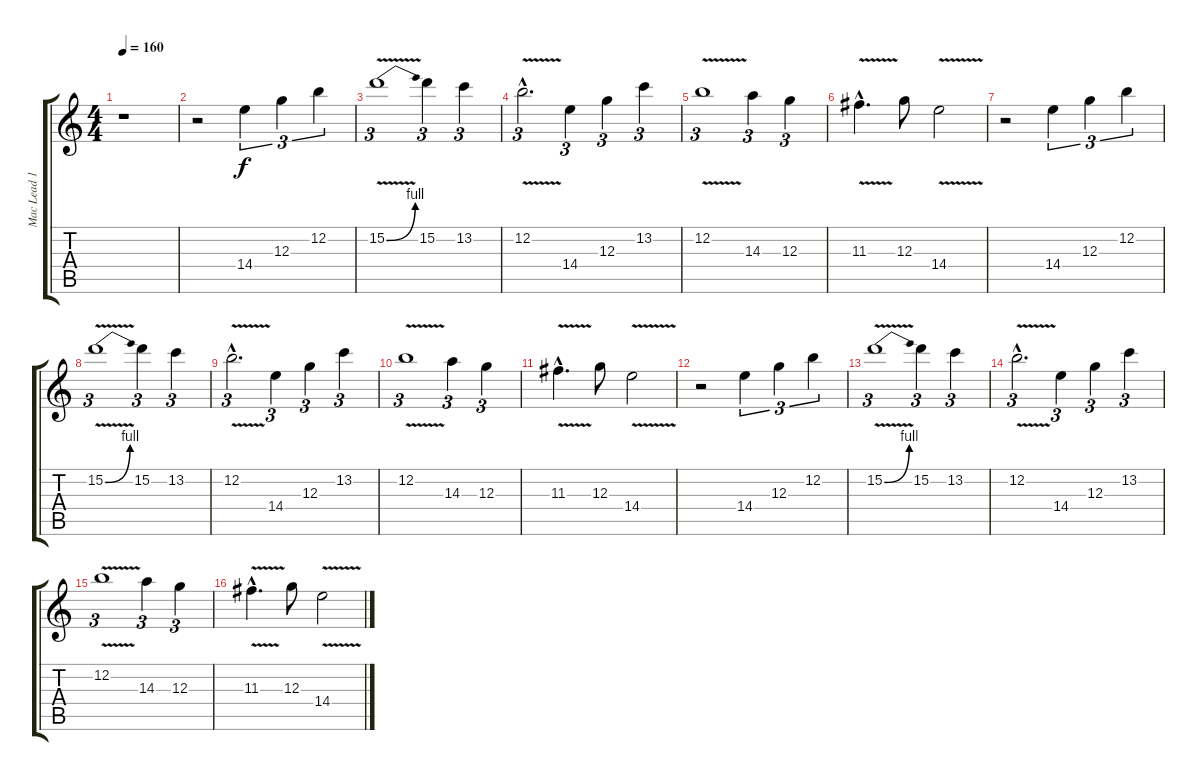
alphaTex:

\track ("Mac Lead 1" "Mac Lead 1") {instrument overdrivenguitar}
\staff {score tabs}
\tuning (E4 B3 G3 D3 A2 E2) {hide}
\ts (4 4)
\tempo 160
\clef g2
\ks c
r.1{dy f instrument overdrivenguitar} |
r.2{balance 8} 14.4.4{tu (3 2)} 12.3.4{tu (3 2)} 12.2.4{tu (3 2)} |
15.2{be (bend 0 0 60 4) v}.1{tu (3 2)} 15.2.4{tu (3 2)} 13.2.4{tu (3 2)} |
12.2{v hac}.2{d tu (3 2)} 14.4.4{tu (3 2)} 12.3.4{tu (3 2)} 13.2.4{tu (3 2)} |
12.2{v}.1{tu (3 2)} 14.3.4{tu (3 2)} 12.3.4{tu (3 2)} |
11.3{v hac}.4{d} 12.3.8 14.4{v}.2 |
r.2{balance 16} 14.4.4{tu (3 2)} 12.3.4{tu (3 2)} 12.2.4{tu (3 2)} |
15.2{be (bend 0 0 60 4) v}.1{tu (3 2)} 15.2.4{tu (3 2)} 13.2.4{tu (3 2)} |
12.2{v hac}.2{d tu (3 2)} 14.4.4{tu (3 2)} 12.3.4{tu (3 2)} 13.2.4{tu (3 2)} |
12.2{v}.1{tu (3 2)} 14.3.4{tu (3 2)} 12.3.4{tu (3 2)} |
11.3{v hac}.4{d} 12.3.8 14.4{v}.2 |
r.2 14.4.4{tu (3 2)} 12.3.4{tu (3 2)} 12.2.4{tu (3 2)} |
15.2{be (bend 0 0 60 4) v}.1{tu (3 2)} 15.2.4{tu (3 2)} 13.2.4{tu (3 2)} |
12.2{v hac}.2{d tu (3 2)} 14.4.4{tu (3 2)} 12.3.4{tu (3 2)} 13.2.4{tu (3 2)} |
12.2{v}.1{tu (3 2)} 14.3.4{tu (3 2)} 12.3.4{tu (3 2)} |
11.3{v hac}.4{d} 12.3.8 14.4{v}.2
